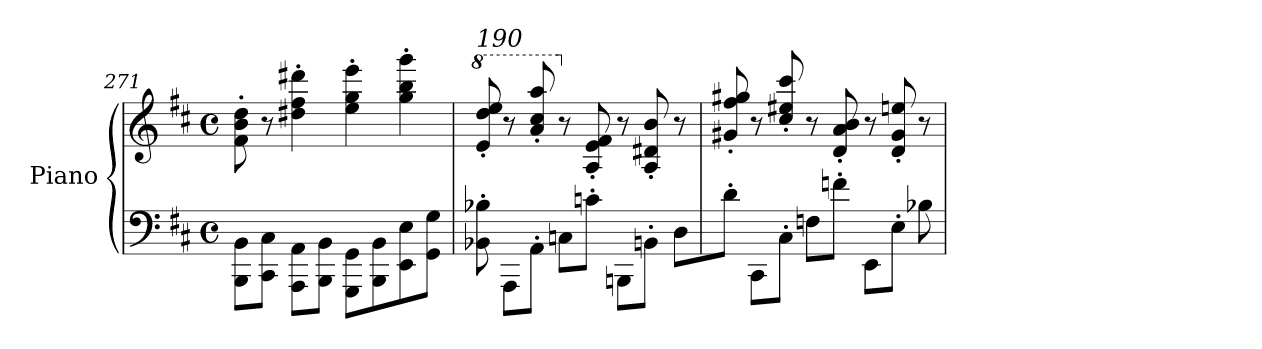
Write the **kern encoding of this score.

**kern	**kern
*part1	*part1
*staff2	*staff1
*I"Piano	*
*I'Pno	*
*clefF4	*clefG2
*k[f#c#]	*k[f#c#]
*M4/4	*M4/4
*met(c)	*met(c)
=271	=271
8BBB\ 8BB\L	8f#\' 8b\' 8dd\'
8CC#\ 8C#\J	8r
8AAA\ 8AA\L	4dd#X\' 4ff#\' 4ddd#X\'
8BBB\ 8BB\J	.
8GGG\ 8GG\L	4ee\' 4gg\' 4eee\'
8BBB\ 8BB\	.
8EE\ 8E\	4gg\' 4bb\' 4ggg\'
8GG\ 8G\J	.
!!LO:LB:g=z
=272	=272
*	*8va
!	!LO:TX:a:i:t=190
8BB-X\' 8B-X\'	8ee/' 8ddd/' 8eee/'
8AAA\L	8r
8AA'\J	8aa/' 8ccc#/' 8aaa/'
*	*X8va
8Cn\L	8r
8cn'\J	8A/' 8e/' 8f#/'
8BBBn\L	8r
8BBn'\J	8A/' 8d#X/' 8b/'
8D\L	8r
=273	=273
8d'\J	8g#X/' 8ff#/' 8gg#X/'
8CC#\L	8r
8C#'\J	8cc#/' 8ee#X/' 8ccc#/'
8Fn\L	8r
8fn'\J	8d/' 8a/' 8b/'
8EE\L	8r
8E'\J	8d/' 8g#/' 8een/'
8B-X\L	8r
=	=
*-	*-
